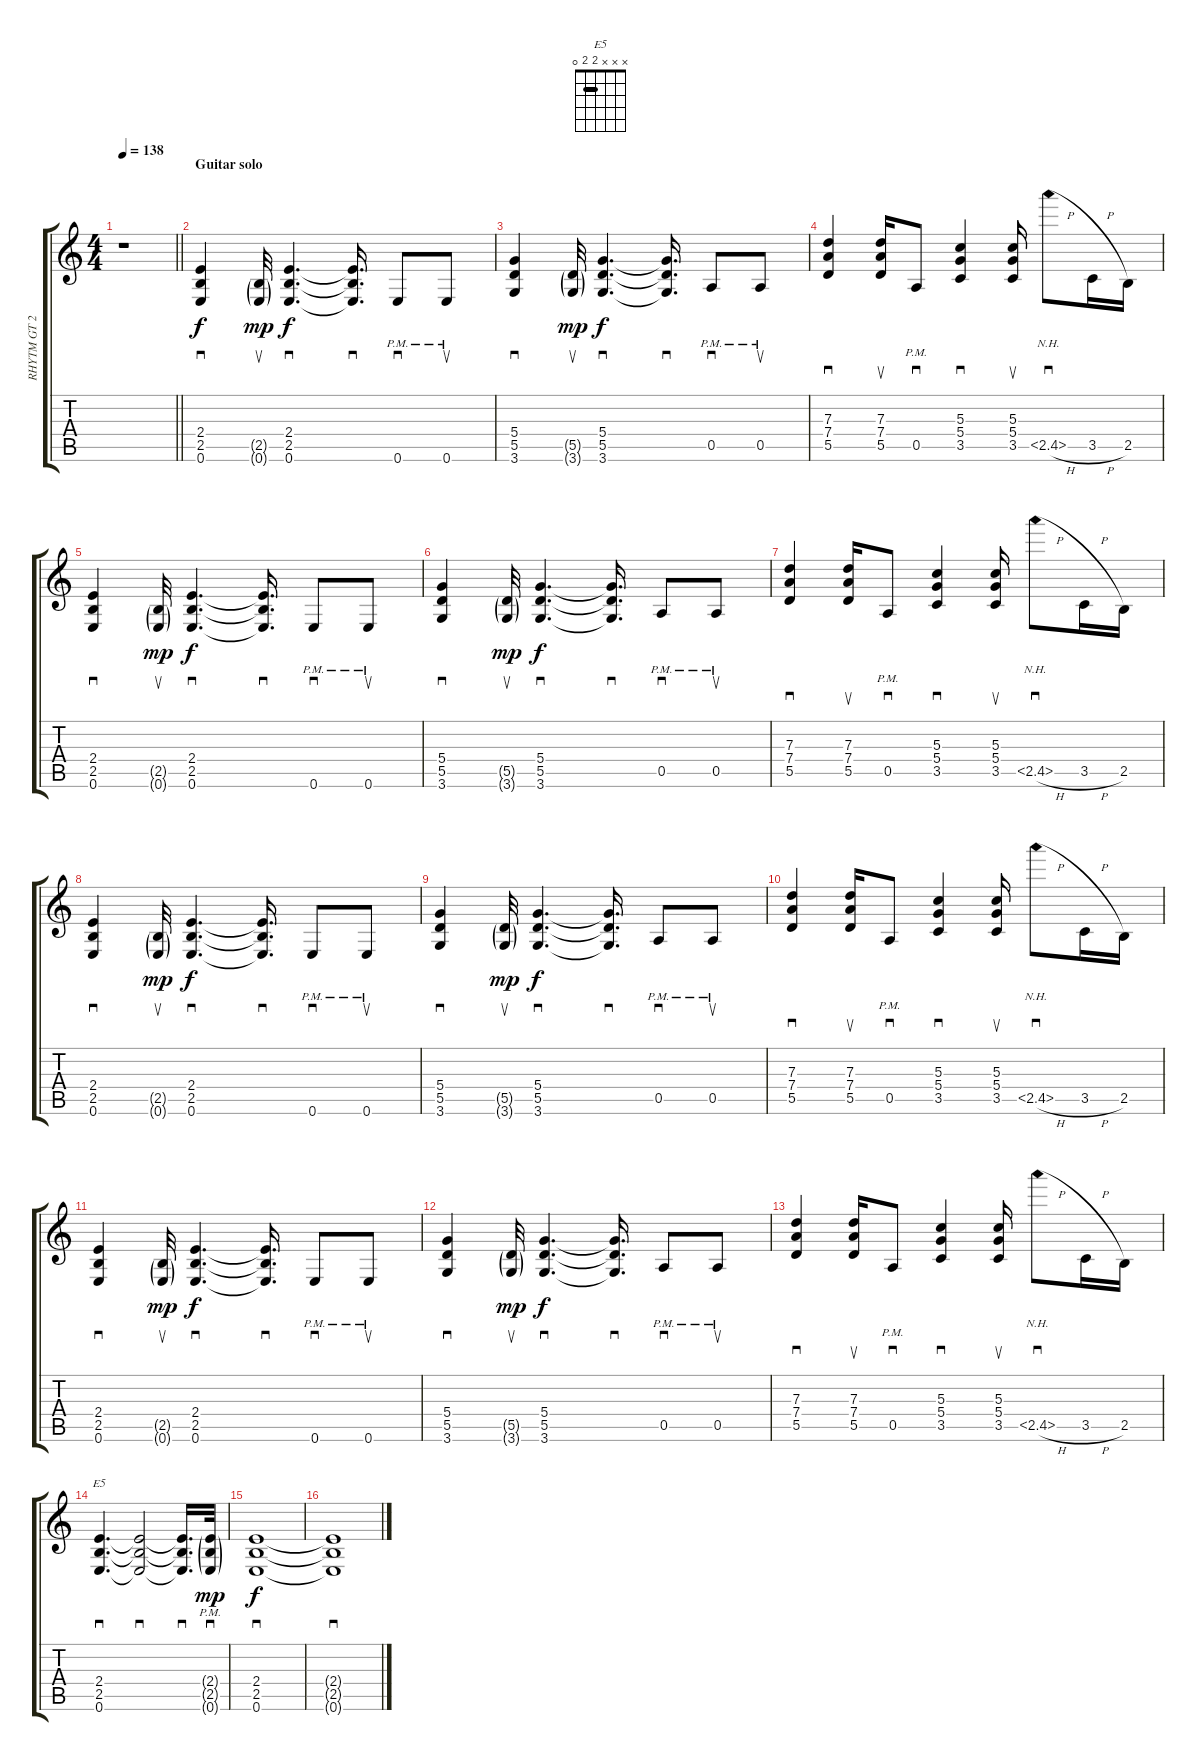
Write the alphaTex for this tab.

\track ("RHYTM GT 2" "RHYTM GT 2") {instrument overdrivenguitar}
\staff {score tabs}
\tuning (E4 B3 G3 D3 A2 E2) {hide}
\chord ("E5" x x x 2 2 0) {barre 2}
\ts (4 4)
\tempo 138
\clef g2
\barLineRight lightlight
\ks c
r.1{dy f instrument overdrivenguitar} |
\section ("" "Guitar solo")
(2.4 2.5 0.6).4{sd} (2.5{g} 0.6{g}).32{su dy mp} (2.4 2.5 0.6).4{d sd dy f} (2.4{t} 2.5{t} 0.6{t}).16{d sd} 0.6{pm}.8{sd} 0.6{pm}.8{su} |
(5.4 5.5 3.6).4{sd} (5.5{g} 3.6{g}).32{su dy mp} (5.4 5.5 3.6).4{d sd dy f} (5.4{t} 5.5{t} 3.6{t}).16{d sd} 0.5{pm}.8{sd} 0.5{pm}.8{su} |
(7.3 7.4 5.5).4{sd} (7.3 7.4 5.5).16{su} 0.5{pm}.8{sd} (5.3 5.4 3.5).4{sd} (5.3 5.4 3.5).16{su} 2.5{nh h}.8{sd} 3.5{h}.16 2.5.16 |
(2.4 2.5 0.6).4{sd} (2.5{g} 0.6{g}).32{su dy mp} (2.4 2.5 0.6).4{d sd dy f} (2.4{t} 2.5{t} 0.6{t}).16{d sd} 0.6{pm}.8{sd} 0.6{pm}.8{su} |
(5.4 5.5 3.6).4{sd} (5.5{g} 3.6{g}).32{su dy mp} (5.4 5.5 3.6).4{d sd dy f} (5.4{t} 5.5{t} 3.6{t}).16{d sd} 0.5{pm}.8{sd} 0.5{pm}.8{su} |
(7.3 7.4 5.5).4{sd} (7.3 7.4 5.5).16{su} 0.5{pm}.8{sd} (5.3 5.4 3.5).4{sd} (5.3 5.4 3.5).16{su} 2.5{nh h}.8{sd} 3.5{h}.16 2.5.16 |
(2.4 2.5 0.6).4{sd} (2.5{g} 0.6{g}).32{su dy mp} (2.4 2.5 0.6).4{d sd dy f} (2.4{t} 2.5{t} 0.6{t}).16{d sd} 0.6{pm}.8{sd} 0.6{pm}.8{su} |
(5.4 5.5 3.6).4{sd} (5.5{g} 3.6{g}).32{su dy mp} (5.4 5.5 3.6).4{d sd dy f} (5.4{t} 5.5{t} 3.6{t}).16{d sd} 0.5{pm}.8{sd} 0.5{pm}.8{su} |
(7.3 7.4 5.5).4{sd} (7.3 7.4 5.5).16{su} 0.5{pm}.8{sd} (5.3 5.4 3.5).4{sd} (5.3 5.4 3.5).16{su} 2.5{nh h}.8{sd} 3.5{h}.16 2.5.16 |
(2.4 2.5 0.6).4{sd} (2.5{g} 0.6{g}).32{su dy mp} (2.4 2.5 0.6).4{d sd dy f} (2.4{t} 2.5{t} 0.6{t}).16{d sd} 0.6{pm}.8{sd} 0.6{pm}.8{su} |
(5.4 5.5 3.6).4{sd} (5.5{g} 3.6{g}).32{su dy mp} (5.4 5.5 3.6).4{d sd dy f} (5.4{t} 5.5{t} 3.6{t}).16{d sd} 0.5{pm}.8{sd} 0.5{pm}.8{su} |
(7.3 7.4 5.5).4{sd} (7.3 7.4 5.5).16{su} 0.5{pm}.8{sd} (5.3 5.4 3.5).4{sd} (5.3 5.4 3.5).16{su} 2.5{nh h}.8{sd} 3.5{h}.16 2.5.16 |
(2.4 2.5 0.6).4{d sd ch "E5"} (2.4{t} 2.5{t} 0.6{t}).2{sd} (2.4{t} 2.5{t} 0.6{t}).16{d sd} (2.4{g} 2.5{g} 0.6{g pm}).32{sd dy mp} |
(2.4 2.5 0.6).1{sd dy f} |
(2.4{t} 2.5{t} 0.6{t}).1{sd volume 3}
